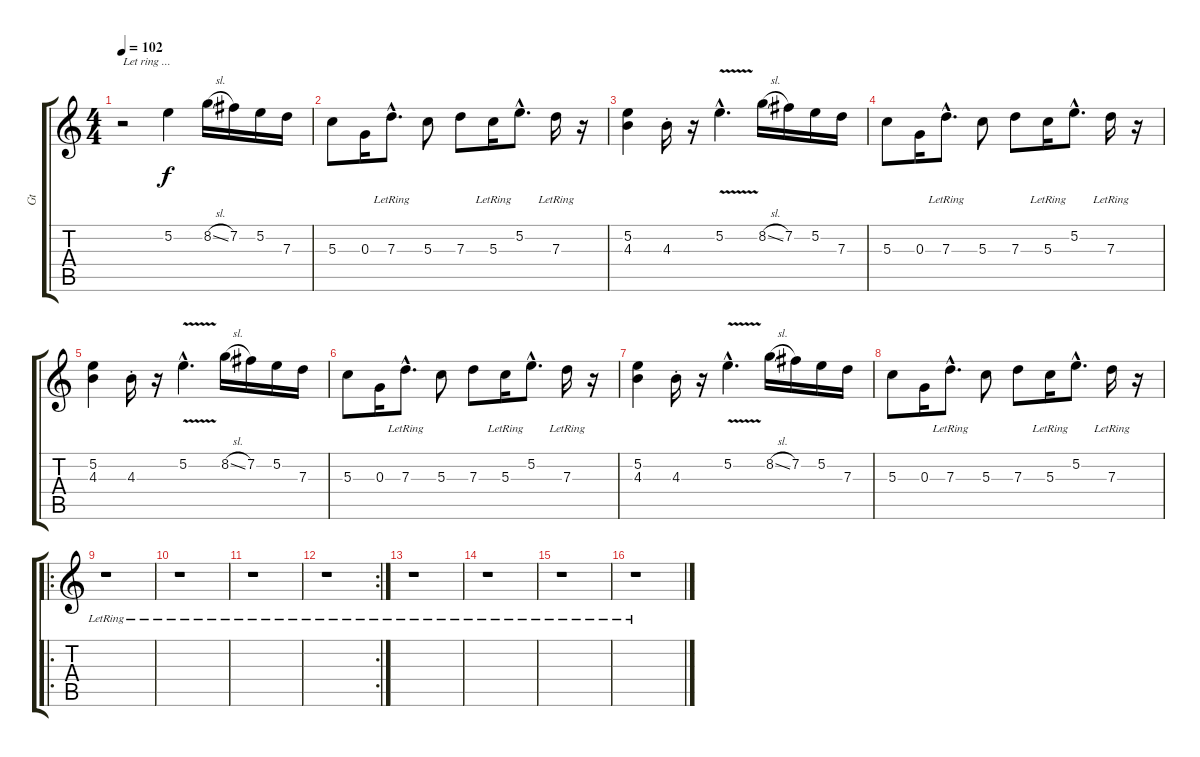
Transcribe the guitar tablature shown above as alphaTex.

\track ("Gt" "Gt") {instrument electricguitarjazz}
\staff {score tabs}
\tuning (E4 B3 G3 D3 A2 E2) {hide}
\ts (4 4)
\tempo 102
\clef g2
\ks c
r.2{txt "Let ring ..." dy f instrument electricguitarjazz} 5.2.4 8.2{sl}.16 7.2.16 5.2.16 7.3.16 |
5.3.8 0.3.16 7.3{hac lr}.8{d} 5.3.8 7.3.8 5.3{lr}.16 5.2{hac}.8{d} 7.3{lr}.16 r.16 |
(5.2 4.3).4 4.3{st}.16 r.16 5.2{v hac}.4{d} 8.2{sl}.16 7.2.16 5.2.16 7.3.16 |
5.3.8 0.3.16 7.3{hac lr}.8{d} 5.3.8 7.3.8 5.3{lr}.16 5.2{hac}.8{d} 7.3{lr}.16 r.16 |
(5.2 4.3).4 4.3{st}.16 r.16 5.2{v hac}.4{d} 8.2{sl}.16 7.2.16 5.2.16 7.3.16 |
5.3.8 0.3.16 7.3{hac lr}.8{d} 5.3.8 7.3.8 5.3{lr}.16 5.2{hac}.8{d} 7.3{lr}.16 r.16 |
(5.2 4.3).4 4.3{st}.16 r.16 5.2{v hac}.4{d} 8.2{sl}.16 7.2.16 5.2.16 7.3.16 |
5.3.8 0.3.16 7.3{hac lr}.8{d} 5.3.8 7.3.8 5.3{lr}.16 5.2{hac}.8{d} 7.3{lr}.16 r.16 |
\ro
r.1 |
r.1 |
r.1 |
\rc 2
r.1 |
r.1 |
r.1 |
r.1 |
r.1
